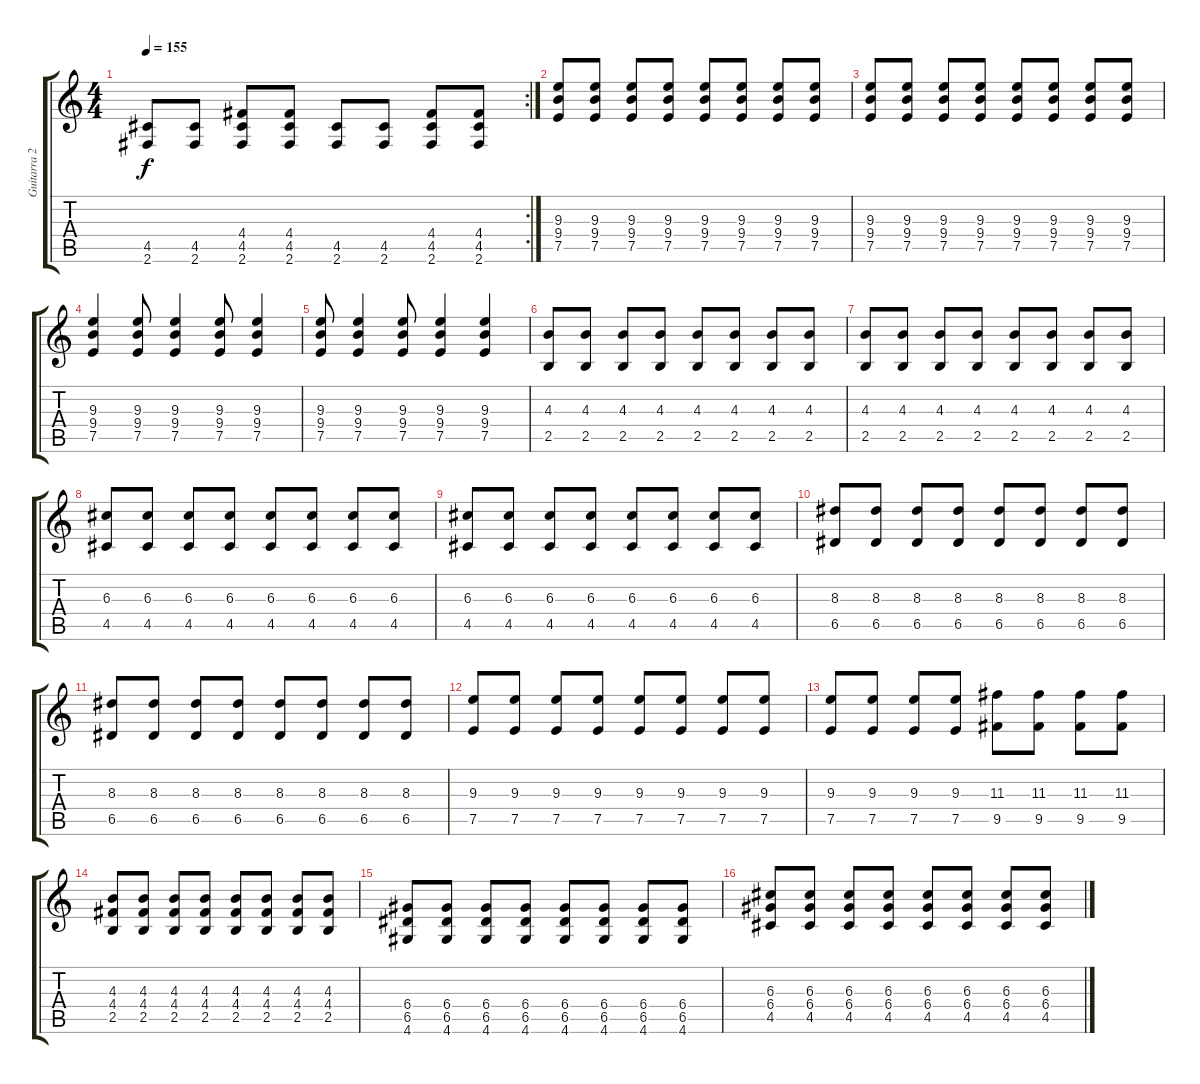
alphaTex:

\track ("Guitarra 2 RSE" "Guitarra 2") {instrument overdrivenguitar}
\staff {score tabs}
\tuning (E4 B3 G3 D3 A2 E2) {hide}
\rc 2
\ts (4 4)
\tempo 155
\clef g2
\ks c
(4.5 2.6).8{dy f} (4.5 2.6).8 (4.4 4.5 2.6).8 (4.4 4.5 2.6).8 (4.5 2.6).8 (4.5 2.6).8 (4.4 4.5 2.6).8 (4.4 4.5 2.6).8 |
(9.3 9.4 7.5).8 (9.3 9.4 7.5).8 (9.3 9.4 7.5).8 (9.3 9.4 7.5).8 (9.3 9.4 7.5).8 (9.3 9.4 7.5).8 (9.3 9.4 7.5).8 (9.3 9.4 7.5).8 |
(9.3 9.4 7.5).8 (9.3 9.4 7.5).8 (9.3 9.4 7.5).8 (9.3 9.4 7.5).8 (9.3 9.4 7.5).8 (9.3 9.4 7.5).8 (9.3 9.4 7.5).8 (9.3 9.4 7.5).8 |
(9.3 9.4 7.5).4 (9.3 9.4 7.5).8 (9.3 9.4 7.5).4 (9.3 9.4 7.5).8 (9.3 9.4 7.5).4 |
(9.3 9.4 7.5).8 (9.3 9.4 7.5).4 (9.3 9.4 7.5).8 (9.3 9.4 7.5).4 (9.3 9.4 7.5).4 |
(4.3 2.5).8 (4.3 2.5).8 (4.3 2.5).8 (4.3 2.5).8 (4.3 2.5).8 (4.3 2.5).8 (4.3 2.5).8 (4.3 2.5).8 |
(4.3 2.5).8 (4.3 2.5).8 (4.3 2.5).8 (4.3 2.5).8 (4.3 2.5).8 (4.3 2.5).8 (4.3 2.5).8 (4.3 2.5).8 |
(6.3 4.5).8 (6.3 4.5).8 (6.3 4.5).8 (6.3 4.5).8 (6.3 4.5).8 (6.3 4.5).8 (6.3 4.5).8 (6.3 4.5).8 |
(6.3 4.5).8 (6.3 4.5).8 (6.3 4.5).8 (6.3 4.5).8 (6.3 4.5).8 (6.3 4.5).8 (6.3 4.5).8 (6.3 4.5).8 |
(8.3 6.5).8 (8.3 6.5).8 (8.3 6.5).8 (8.3 6.5).8 (8.3 6.5).8 (8.3 6.5).8 (8.3 6.5).8 (8.3 6.5).8 |
(8.3 6.5).8 (8.3 6.5).8 (8.3 6.5).8 (8.3 6.5).8 (8.3 6.5).8 (8.3 6.5).8 (8.3 6.5).8 (8.3 6.5).8 |
(9.3 7.5).8 (9.3 7.5).8 (9.3 7.5).8 (9.3 7.5).8 (9.3 7.5).8 (9.3 7.5).8 (9.3 7.5).8 (9.3 7.5).8 |
(9.3 7.5).8 (9.3 7.5).8 (9.3 7.5).8 (9.3 7.5).8 (11.3 9.5).8 (11.3 9.5).8 (11.3 9.5).8 (11.3 9.5).8 |
(4.3 4.4 2.5).8 (4.3 4.4 2.5).8 (4.3 4.4 2.5).8 (4.3 4.4 2.5).8 (4.3 4.4 2.5).8 (4.3 4.4 2.5).8 (4.3 4.4 2.5).8 (4.3 4.4 2.5).8 |
(6.4 6.5 4.6).8 (6.4 6.5 4.6).8 (6.4 6.5 4.6).8 (6.4 6.5 4.6).8 (6.4 6.5 4.6).8 (6.4 6.5 4.6).8 (6.4 6.5 4.6).8 (6.4 6.5 4.6).8 |
(6.3 6.4 4.5).8 (6.3 6.4 4.5).8 (6.3 6.4 4.5).8 (6.3 6.4 4.5).8 (6.3 6.4 4.5).8 (6.3 6.4 4.5).8 (6.3 6.4 4.5).8 (6.3 6.4 4.5).8
